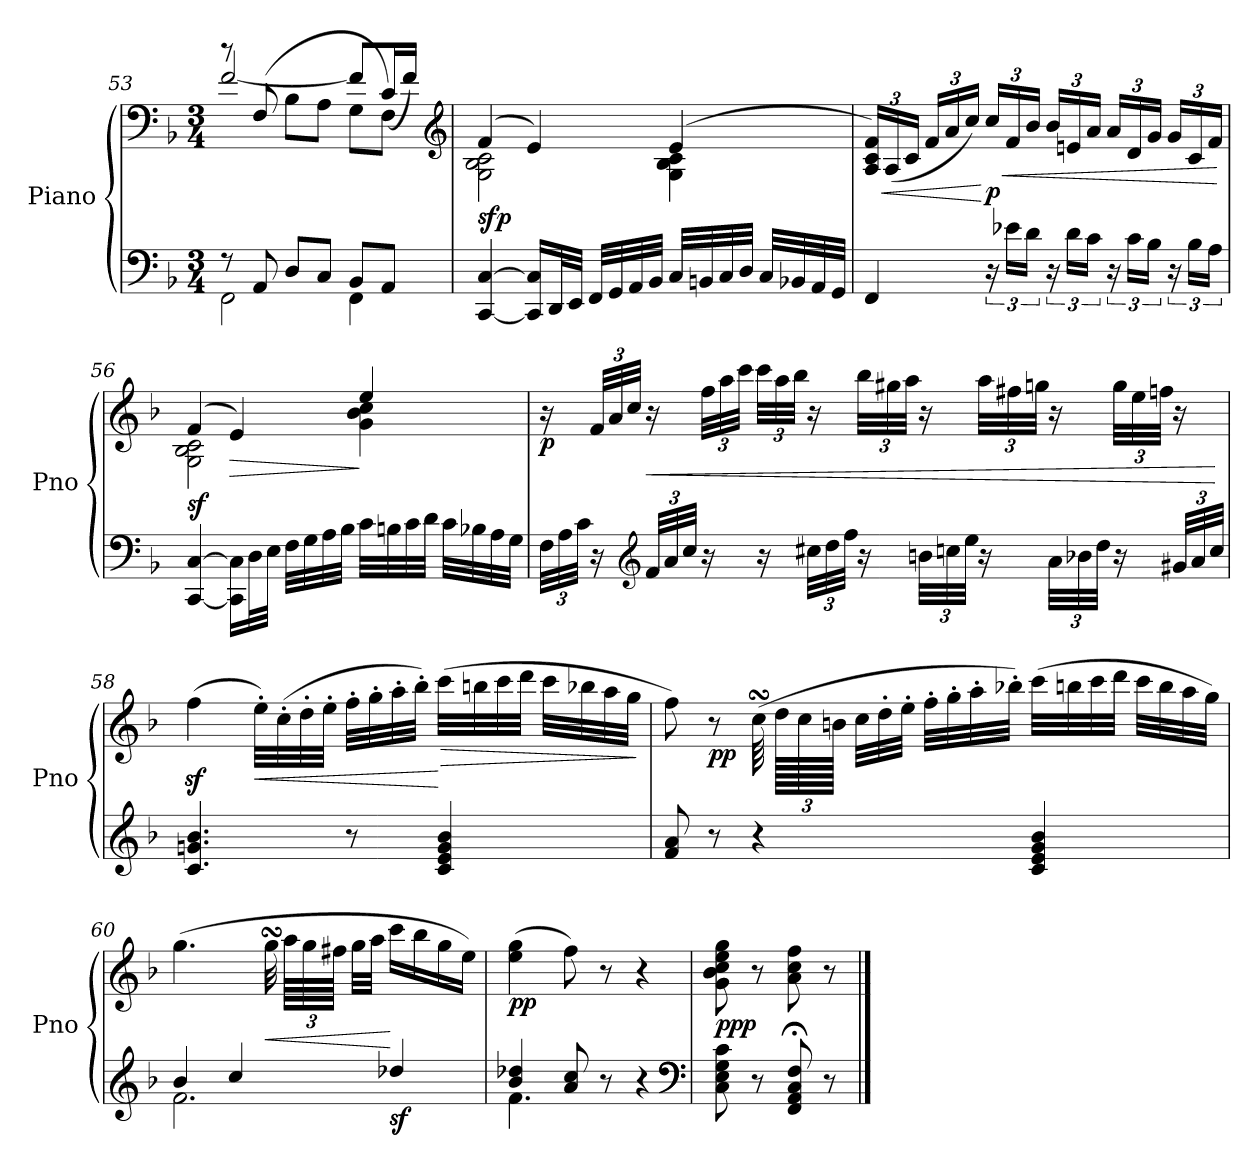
**kern	**kern	**dynam
*part1	*part1	*part1
*staff2	*staff1	*staff1/2
*I"Piano	*	*
*I'Pno	*	*
!!LO:LB:g=z
*clefF4	*clefF4	*
*k[b-]	*k[b-]	*
*F:	*F:	*
*M3/4	*M3/4	*
=53	=53	=53
*^	*^	*
8r	2FF\	8r	[2f/	.
8AA/	.	(8F/	.	.
8D/L	.	8B-\L	.	.
8C/J	.	8A\J	.	.
8BB-/L	4FF\	8G\L	8f/L]	.
8AA/J	.	8F\J)	(16c/L	.
.	.	.	16f/JJ)	.
*v	*v	*	*	*
*	*clefG2	*	*
=54	=54	=54	=54
!	!	!	!LO:DY:b
[4CC/ [4C/	(4f/	2G\ 2B-\ 2c\	sfp
16CC/] 16C/]LL	4e/)	.	.
32DD/L	.	.	.
32EE/JJJ	.	.	.
32FF/LLL	.	.	.
32GG/	.	.	.
32AA/	.	.	.
32BB-/JJJ	.	.	.
32C/LLL	(4e/	4G\ 4B-\ 4c\	.
32BBn/	.	.	.
32C/	.	.	.
32D/JJJ	.	.	.
32C/LLL	.	.	.
32BB-X/	.	.	.
32AA/	.	.	.
32GG/JJJ	.	.	.
*	*v	*v	*
=55	=55	=55
*	*Xbrackettup	*
4FF/	24A/ 24c/ 24f/LL)	.
!	!	!LO:HP:b
.	(24A/	<
.	24c/JJ	.
.	24f/LL	.
.	24a/	.
.	24cc/JJ)	.
!	!	!LO:DY:n=1:b
24r	24cc/LL	[ p
!	!	!LO:HP:b
24e-X\LL	24f/	<
24d\JJ	24b-/JJ	.
24r	24b-/LL	.
24d\LL	24en/	.
24c\JJ	24a/JJ	.
24r	24a/LL	.
24c\LL	24d/	.
24B-\JJ	24g/JJ	.
24r	24g/LL	.
24B-\LL	24c/	.
24A\JJ	24f/JJ	.
.	.	[
!!LO:LB:g=z
=56	=56	=56
*	*^	*
!	!	!	!LO:DY:b
[4CC/ [4C/	(4f/	2G\ 2B-\ 2c\	sf
!	!	!	!LO:HP:b
16CC\] 16C\]LL	4e/)	.	>
32D\L	.	.	.
32E\JJJ	.	.	.
32F\LLL	.	.	.
32G\	.	.	.
32A\	.	.	.
32B-\JJJ	.	.	.
32c\LLL	4ee/	4g\ 4b-\ 4cc\	]
32Bn\	.	.	.
32c\	.	.	.
32d\JJJ	.	.	.
32c\LLL	.	.	.
32B-X\	.	.	.
32A\	.	.	.
32G\JJJ	.	.	.
*	*v	*v	*
=57	=57	=57
*Xbrackettup	*	*
!	!	!LO:DY:b
48F\LLL	16r	p
48A\	.	.
48c\JJJ	.	.
16r	48f/LLL	.
.	48a/	.
.	48cc/JJJ	.
*clefG2	*	*
!	!	!LO:HP:b
48f/LLL	16r	<
48a/	.	.
48cc/JJJ	.	.
16r	48ff\LLL	.
.	48aa\	.
.	48ccc\JJJ	.
16r	48ccc\LLL	.
.	48aa\	.
.	48bb-\JJJ	.
48cc#X\LLL	16r	.
48dd\	.	.
48ff\JJJ	.	.
16r	48bb-\LLL	.
.	48gg#X\	.
.	48aa\JJJ	.
48bn\LLL	16r	.
48ccn\	.	.
48ee\JJJ	.	.
16r	48aa\LLL	.
.	48ff#X\	.
.	48ggn\JJJ	.
48a\LLL	16r	.
48b-X\	.	.
48dd\JJJ	.	.
16r	48gg\LLL	.
.	48ee\	.
.	48ffn\JJJ	.
48g#X/LLL	16r	.
48a/	.	.
48cc/JJJ	.	.
.	.	[
!!LO:LB:g=z
=58	=58	=58
4.c/ 4.gn/ 4.b-/	(4ffz<\	.
!	!	!LO:HP:b
.	32ee'\LLL)	<
.	(32cc'\	.
.	32dd'\	.
.	32ee'\JJJ	.
8r	32ff'\LLL	.
.	32gg'\	.
.	32aa'\	.
.	32bb-'\JJJ)	.
!	!	!LO:HP:n=1:b
4c/ 4e/ 4g/ 4b-/	(32ccc\LLL	[ >
.	32bbn\	.
.	32ccc\	.
.	32ddd\JJJ	.
.	32ccc\LLL	.
.	32bb-X\	.
.	32aa\	.
.	32gg\JJJ	.
.	.	]
=59	=59	=59
8f/ 8a/	8ff\)	.
!	!	!LO:DY:b
8r	8r	pp
4r	(64ccsSSS\	.
.	192dd\LLLLL	.
.	192cc\	.
.	192bn\JJJJJ	.
.	32cc\LLL	.
.	32dd'\	.
.	32ee'\JJJ	.
.	32ff'\LLL	.
.	32gg'\	.
.	32aa'\	.
.	32bb-X'\JJJ)	.
4c/ 4e/ 4g/ 4b-/	(32ccc\LLL	.
.	32bbn\	.
.	32ccc\	.
.	32ddd\JJJ	.
.	32ccc\LLL	.
.	32bb\	.
.	32aa\	.
.	32gg\JJJ)	.
=60	=60	=60
*^	*	*
4b-/	2.f\	(4.gg\	.
4cc/	.	.	.
!	!	!	!LO:HP:b
.	.	32ggsSSS\	<
.	.	96aa\LLLL	.
.	.	96gg\	.
.	.	96ff#X\JJJJ	.
.	.	32gg\LLL	.
.	.	32aa\JJJ	.
!	!	!	!LO:DY:n=1:b=2
4dd-X/	.	16ccc\LL	[ sf
.	.	16bb-\	.
.	.	16gg\	.
.	.	16ee\JJ)	.
!!LO:PB:g=z
=61	=61	=61	=61
!	!	!	!LO:DY:b
4b-/ 4dd-X/	4.f\	(4ee\ 4gg\	pp
8a/ 8cc/	.	8ff\)	.
8r	4.ryy	8r	.
4r	.	4r	.
*v	*v	*	*
*clefF4	*	*
=62	=62	=62
!	!	!LO:DY:b
8C\ 8E\ 8G\ 8c\	8g\ 8b-\ 8cc\ 8ee\ 8gg\	ppp
8r	8r	.
8FF/;< 8AA/;< 8C/;< 8F/;<	8a\ 8cc\ 8ff\	.
8r	8r	.
==	==	==
*-	*-	*-
